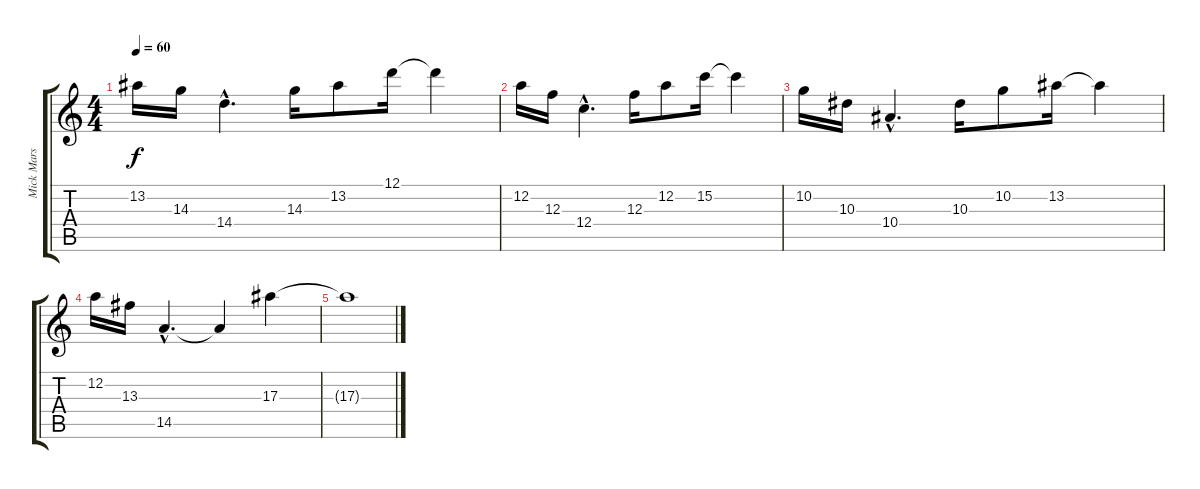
\track ("Mick Mars Lead Gtr.2(overdub)" "Mick Mars ") {instrument distortionguitar}
\staff {score tabs}
\tuning (D4 A3 F3 C3 G2 D2) {hide}
\ts (4 4)
\tempo 60
\clef g2
\ks c
13.2.16{dy f} 14.3.16 14.4{hac}.4{d} 14.3.16 13.2.8 12.1.16 12.1{t}.4 |
12.2.16 12.3.16 12.4{hac}.4{d} 12.3.16 12.2.8 15.2.16 15.2{t}.4 |
10.2.16 10.3.16 10.4{hac}.4{d} 10.3.16 10.2.8 13.2.16 13.2{t}.4 |
12.2.16 13.3.16 14.5{hac}.4{d} 14.5{t}.4 17.3.4{volume 9} |
17.3{t}.1{volume 7}
